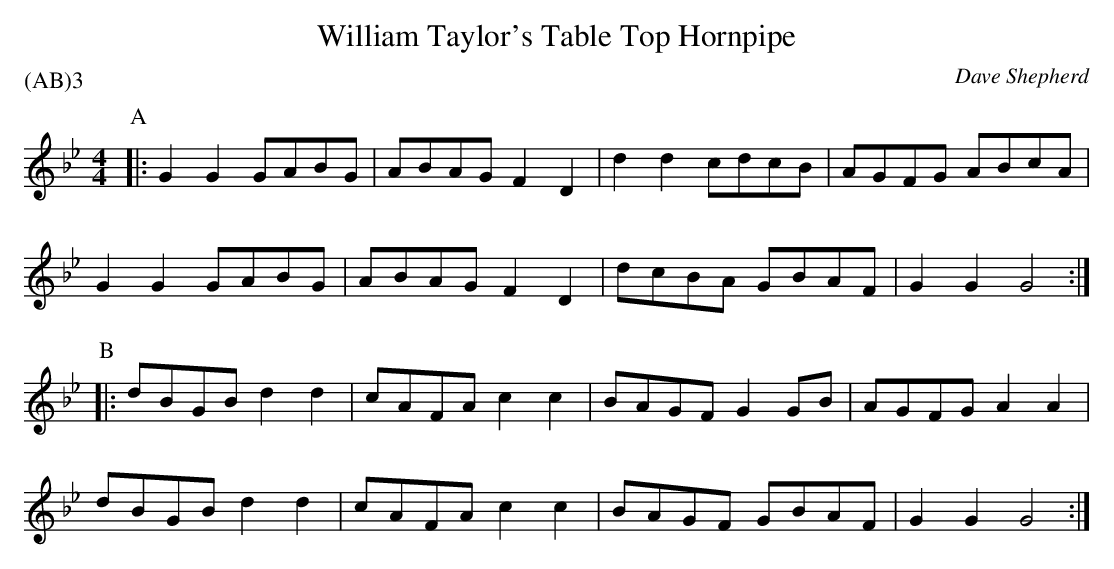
X:1
T:William Taylor's Table Top Hornpipe
P:(AB)3
M:4/4
L:1/8
C:Dave Shepherd
K:Gm
P:A
|: G2 G2 GABG | ABAG F2 D2 | d2 d2 cdcB | AGFG ABcA |
G2 G2 GABG | ABAG F2 D2 | dcBA GBAF | G2 G2 G4 :|
P:B
|: dBGB d2 d2 | cAFA c2 c2 | BAGF G2 GB | AGFG A2 A2 |
dBGB d2 d2 | cAFA c2 c2 | BAGF GBAF | G2 G2 G4 :|
